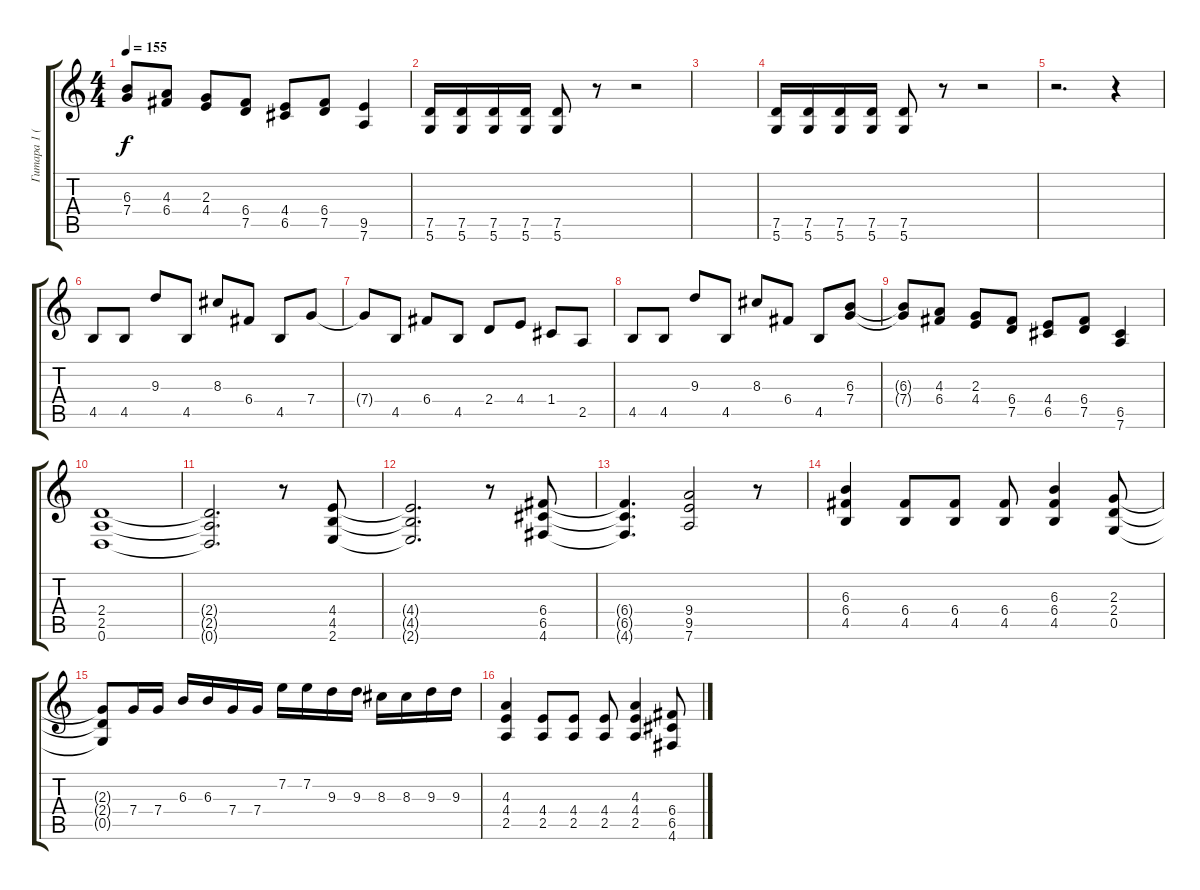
\track ("Гитара 1 (1)" "Гитара 1 (") {instrument distortionguitar}
\staff {score tabs}
\tuning (D4 A3 F3 C3 G2 D2) {hide}
\ts (4 4)
\tempo 155
\clef g2
\ks c
(6.3{t} 7.4{t}).8{dy f} (4.3 6.4).8 (2.3 4.4).8 (6.4 7.5).8 (4.4 6.5).8 (6.4 7.5).8 (9.5 7.6).4 |
(7.5 5.6).16 (7.5 5.6).16 (7.5 5.6).16 (7.5 5.6).16 (7.5 5.6).8 r.8 r.2 |
|
(7.5 5.6).16 (7.5 5.6).16 (7.5 5.6).16 (7.5 5.6).16 (7.5 5.6).8 r.8 r.2 |
r.2{d} r.4 |
4.5.8 4.5.8 9.3.8 4.5.8 8.3.8 6.4.8 4.5.8 7.4.8 |
7.4{t}.8 4.5.8 6.4.8 4.5.8 2.4.8 4.4.8 1.4.8 2.5.8 |
4.5.8 4.5.8 9.3.8 4.5.8 8.3.8 6.4.8 4.5.8 (6.3 7.4).8 |
(6.3{t} 7.4{t}).8 (4.3 6.4).8 (2.3 4.4).8 (6.4 7.5).8 (4.4 6.5).8 (6.4 7.5).8 (6.5 7.6).4 |
(2.4 2.5 0.6).1 |
(2.4{t} 2.5{t} 0.6{t}).2{d} r.8 (4.4 4.5 2.6).8 |
(4.4{t} 4.5{t} 2.6{t}).2{d} r.8 (6.4 6.5 4.6).8 |
(6.4{t} 6.5{t} 4.6{t}).4{d} (9.4 9.5 7.6).2 r.8 |
(6.3 6.4 4.5).4 (6.4 4.5).8 (6.4 4.5).8 (6.4 4.5).8 (6.3 6.4 4.5).4 (2.3 2.4 0.5).8 |
(2.3{t} 2.4{t} 0.5{t}).8 7.4.16 7.4.16 6.3.16 6.3.16 7.4.16 7.4.16 7.2.16 7.2.16 9.3.16 9.3.16 8.3.16 8.3.16 9.3.16 9.3.16 |
(4.3 4.4 2.5).4 (4.4 2.5).8 (4.4 2.5).8 (4.4 2.5).8 (4.3 4.4 2.5).4 (6.4 6.5 4.6).8
